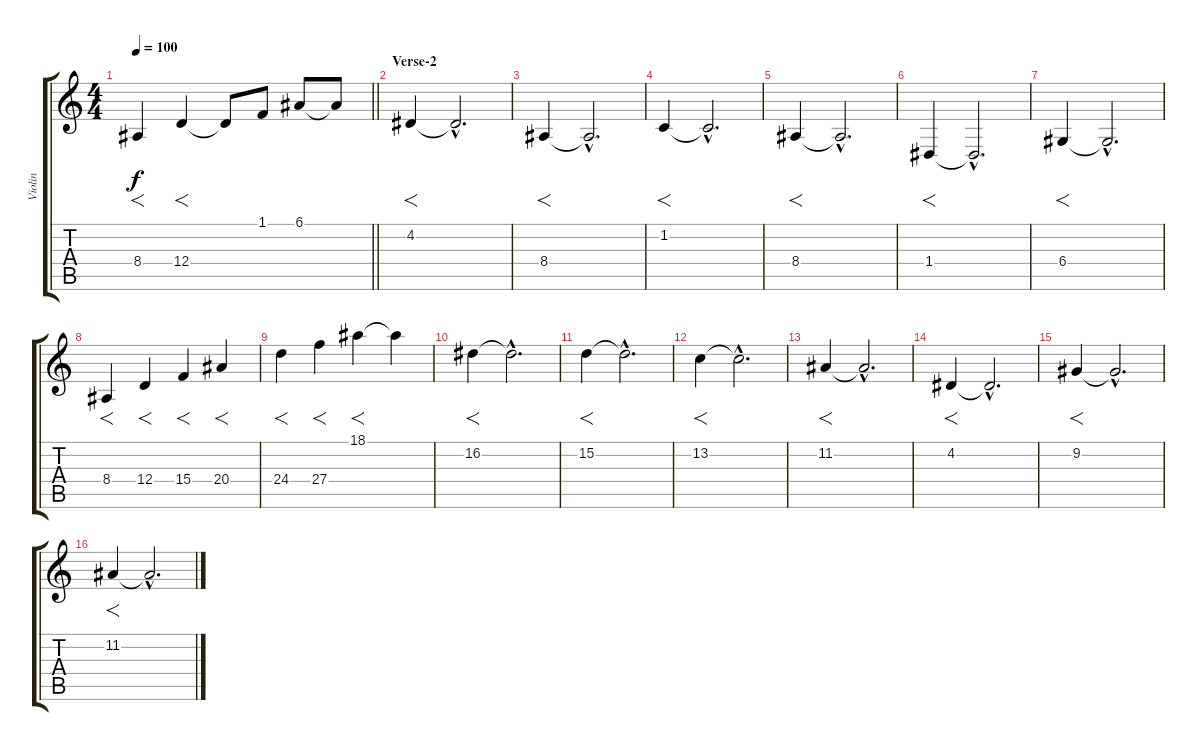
\track ("Violin" "Violin") {instrument violin}
\staff {score tabs}
\tuning (E4 B3 G3 D3 A2 E2) {hide}
\ts (4 4)
\tempo 100
\clef g2
\barLineRight lightlight
\ks c
8.4.4{f dy f} 12.4.4{f} 12.4{t}.8 1.1.8 6.1.8 6.1{t}.8 |
\section ("" "Verse-2")
4.2.4{f} 4.2{hac t}.2{d} |
8.4.4{f} 8.4{hac t}.2{d} |
1.2.4{f} 1.2{hac t}.2{d} |
8.4.4{f} 8.4{hac t}.2{d} |
1.4.4{f} 1.4{hac t}.2{d} |
6.4.4{f} 6.4{hac t}.2{d} |
8.4.4{f} 12.4.4{f} 15.4.4{f} 20.4.4{f} |
24.4.4{f} 27.4.4{f} 18.1.4{f} 18.1{t}.4 |
16.2.4{f} 16.2{hac t}.2{d} |
15.2.4{f} 15.2{hac t}.2{d} |
13.2.4{f} 13.2{hac t}.2{d} |
11.2.4{f} 11.2{hac t}.2{d} |
4.2.4{f} 4.2{hac t}.2{d} |
9.2.4{f} 9.2{hac t}.2{d} |
11.2.4{f} 11.2{hac t}.2{d}
